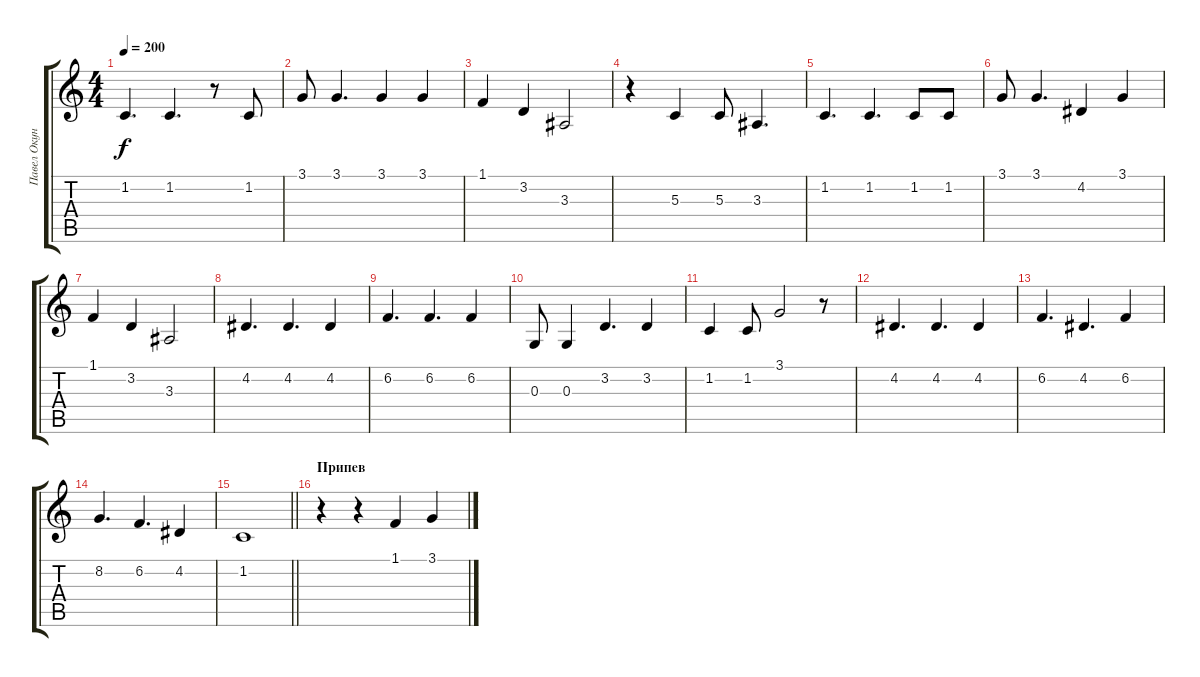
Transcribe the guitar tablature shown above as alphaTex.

\track ("Павел Окунев" "Павел Окун") {instrument violin}
\staff {score tabs}
\tuning (E4 B3 G3 D3 A2 E2) {hide}
\ts (4 4)
\tempo 200
\clef g2
\ks c
1.2.4{d dy f} 1.2.4{d} r.8 1.2.8 |
3.1.8 3.1.4{d} 3.1.4 3.1.4 |
1.1.4 3.2.4 3.3.2 |
r.4 5.3.4 5.3.8 3.3.4{d} |
1.2.4{d} 1.2.4{d} 1.2.8 1.2.8 |
3.1.8 3.1.4{d} 4.2.4 3.1.4 |
1.1.4 3.2.4 3.3.2 |
4.2.4{d} 4.2.4{d} 4.2.4 |
6.2.4{d} 6.2.4{d} 6.2.4 |
0.3.8 0.3.4 3.2.4{d} 3.2.4 |
1.2.4 1.2.8 3.1.2 r.8 |
4.2.4{d} 4.2.4{d} 4.2.4 |
6.2.4{d} 4.2.4{d} 6.2.4 |
8.2.4{d} 6.2.4{d} 4.2.4 |
\barLineRight lightlight
1.2.1 |
\section ("" "Припев")
r.4 r.4 1.1.4 3.1.4
